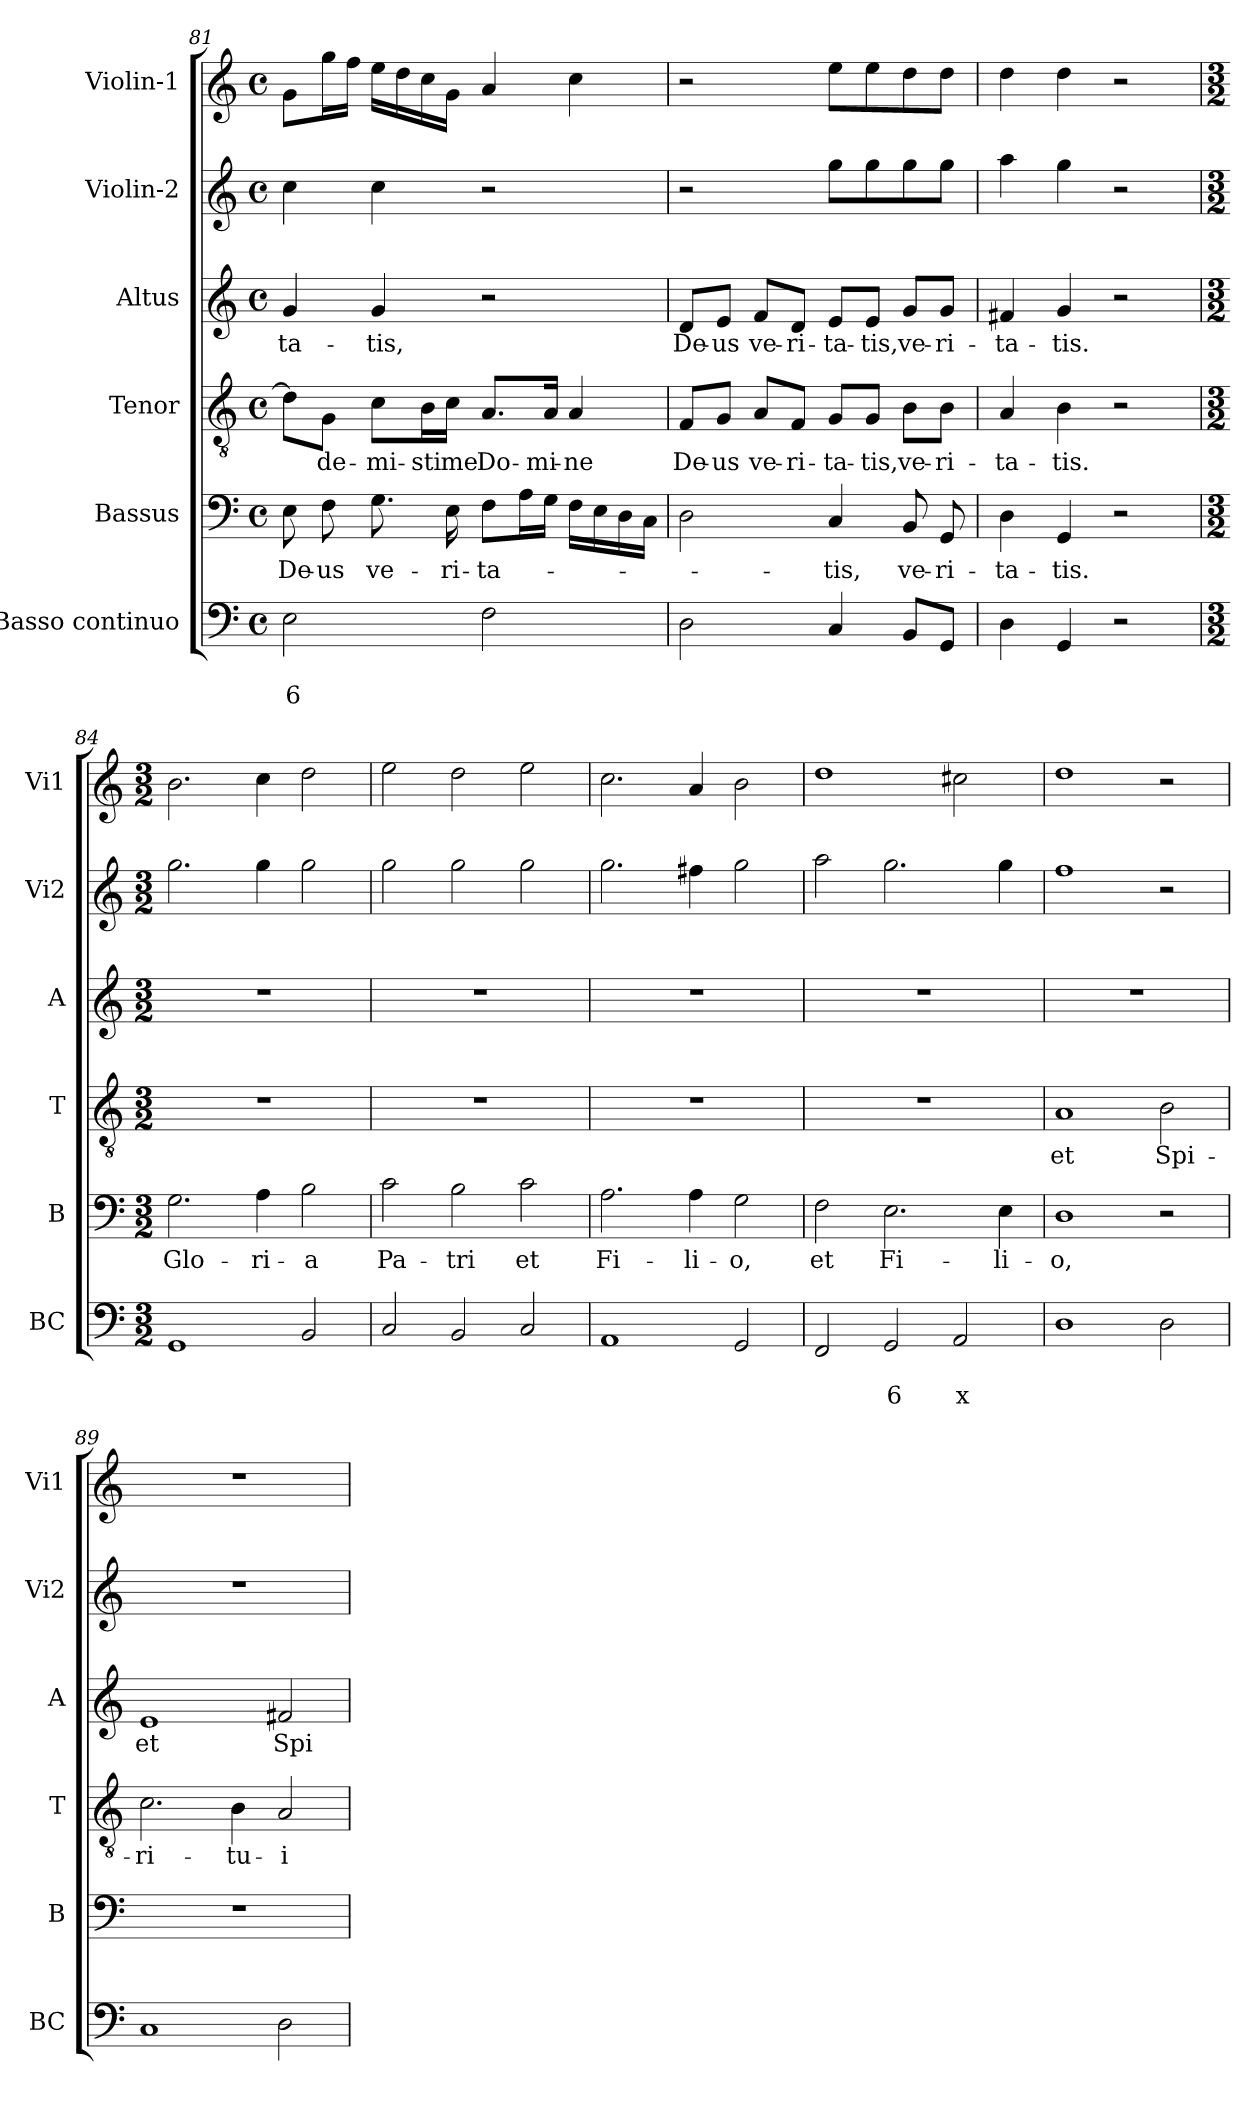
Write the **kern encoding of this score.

**kern	**text	**text	**kern	**text	**kern	**text	**kern	**text	**kern	**kern
*part6	*part6	*part6	*part5	*part5	*part4	*part4	*part3	*part3	*part2	*part1
*staff6	*staff6	*staff6	*staff5	*staff5	*staff4	*staff4	*staff3	*staff3	*staff2	*staff1
*I"Basso continuo	*	*	*I"Bassus	*	*I"Tenor	*	*I"Altus	*	*I"Violin-2	*I"Violin-1
*I'BC	*	*	*I'B	*	*I'T	*	*I'A	*	*I'Vi2	*I'Vi1
*clefF4	*	*	*clefF4	*	*clefGv2	*	*clefG2	*	*clefG2	*clefG2
*k[]	*	*	*k[]	*	*k[]	*	*k[]	*	*k[]	*k[]
*C:	*	*	*C:	*	*C:	*	*C:	*	*C:	*C:
*M4/4	*	*	*M4/4	*	*M4/4	*	*M4/4	*	*M4/4	*M4/4
*met(c)	*	*	*met(c)	*	*met(c)	*	*met(c)	*	*met(c)	*met(c)
=81	=81	=81	=81	=81	=81	=81	=81	=81	=81	=81
!	!	!LO:LY:b	!	!LO:LY:b	!	!	!	!LO:LY:b	!	!
2E\	.	6	8E\	-De-	8d\L]	.	4g/	-ta-	4cc\	8g\L
!	!	!	!	!LO:LY:b	!	!LO:LY:b	!	!	!	!
.	.	.	8F\	-us	8G\J	-de-	.	.	.	16gg\L
.	.	.	.	.	.	.	.	.	.	16ff\JJ
!	!	!	!	!LO:LY:b	!	!LO:LY:b	!	!LO:LY:b	!	!
.	.	.	8.G\	ve-	8c\L	-mi-	4g/	-tis,	4cc\	16ee\LL
.	.	.	.	.	.	.	.	.	.	16dd\
!	!	!	!	!	!	!LO:LY:b	!	!	!	!
.	.	.	.	.	16B\L	-sti	.	.	.	16cc\
!	!	!	!	!LO:LY:b	!	!LO:LY:b	!	!	!	!
.	.	.	16E\	-ri-	16c\JJ	me	.	.	.	16g\JJ
!	!	!	!	!LO:LY:b	!	!LO:LY:b	!	!	!	!
2F\	.	.	8F\L	-ta-	8.A/L	Do-	2r	.	2r	4a/
.	.	.	16A\L	.	.	.	.	.	.	.
!	!	!	!	!	!	!LO:LY:b	!	!	!	!
.	.	.	16G\JJ	.	16A/Jk	-mi-	.	.	.	.
!	!	!	!	!	!	!LO:LY:b	!	!	!	!
.	.	.	16F\LL	.	4A/	-ne	.	.	.	4cc\
.	.	.	16E\	.	.	.	.	.	.	.
.	.	.	16D\	.	.	.	.	.	.	.
.	.	.	16C\JJ	.	.	.	.	.	.	.
=82	=82	=82	=82	=82	=82	=82	=82	=82	=82	=82
!	!	!	!	!	!	!LO:LY:b	!	!LO:LY:b	!	!
2D\	.	.	2D\	.	8F/L	De-	8d/L	De-	2r	2r
!	!	!	!	!	!	!LO:LY:b	!	!LO:LY:b	!	!
.	.	.	.	.	8G/J	-us	8e/J	-us	.	.
!	!	!	!	!	!	!LO:LY:b	!	!LO:LY:b	!	!
.	.	.	.	.	8A/L	ve-	8f/L	ve-	.	.
!	!	!	!	!	!	!LO:LY:b	!	!LO:LY:b	!	!
.	.	.	.	.	8F/J	-ri-	8d/J	-ri-	.	.
!	!	!	!	!LO:LY:b	!	!LO:LY:b	!	!LO:LY:b	!	!
4C/	.	.	4C/	-tis,	8G/L	-ta-	8e/L	-ta-	8gg\L	8ee\L
!	!	!	!	!	!	!LO:LY:b	!	!LO:LY:b	!	!
.	.	.	.	.	8G/J	-tis,	8e/J	-tis,	8gg\	8ee\
!	!	!	!	!LO:LY:b	!	!LO:LY:b	!	!LO:LY:b	!	!
8BB/L	.	.	8BB/	ve-	8B\L	ve-	8g/L	ve-	8gg\	8dd\
!	!	!	!	!LO:LY:b	!	!LO:LY:b	!	!LO:LY:b	!	!
8GG/J	.	.	8GG/	-ri-	8B\J	-ri-	8g/J	-ri-	8gg\J	8dd\J
=83	=83	=83	=83	=83	=83	=83	=83	=83	=83	=83
!	!	!	!	!LO:LY:b	!	!LO:LY:b	!	!LO:LY:b	!	!
4D\	.	.	4D\	-ta-	4A/	-ta-	4f#X/	-ta-	4aa\	4dd\
!	!	!	!	!LO:LY:b	!	!LO:LY:b	!	!LO:LY:b	!	!
4GG/	.	.	4GG/	-tis.	4B\	-tis.	4g/	-tis.	4gg\	4dd\
2r	.	.	2r	.	2r	.	2r	.	2r	2r
!!LO:PB:g=z
=84	=84	=84	=84	=84	=84	=84	=84	=84	=84	=84
*M3/2	*	*	*M3/2	*	*M3/2	*	*M3/2	*	*M3/2	*M3/2
!	!	!	!	!LO:LY:b	!	!	!	!	!	!
1GG	.	.	2.G\	Glo-	1.r	.	1.r	.	2.gg\	2.b\
!	!	!	!	!LO:LY:b	!	!	!	!	!	!
.	.	.	4A\	-ri-	.	.	.	.	4gg\	4cc\
!	!	!	!	!LO:LY:b	!	!	!	!	!	!
2BB/	.	.	2B\	-a	.	.	.	.	2gg\	2dd\
=85	=85	=85	=85	=85	=85	=85	=85	=85	=85	=85
!	!	!	!	!LO:LY:b	!	!	!	!	!	!
2C/	.	.	2c\	Pa-	1.r	.	1.r	.	2gg\	2ee\
!	!	!	!	!LO:LY:b	!	!	!	!	!	!
2BB/	.	.	2B\	-tri	.	.	.	.	2gg\	2dd\
!	!	!	!	!LO:LY:b	!	!	!	!	!	!
2C/	.	.	2c\	et	.	.	.	.	2gg\	2ee\
=86	=86	=86	=86	=86	=86	=86	=86	=86	=86	=86
!	!	!	!	!LO:LY:b	!	!	!	!	!	!
1AA	.	.	2.A\	Fi-	1.r	.	1.r	.	2.gg\	2.cc\
!	!	!	!	!LO:LY:b	!	!	!	!	!	!
.	.	.	4A\	-li-	.	.	.	.	4ff#X\	4a/
!	!	!	!	!LO:LY:b	!	!	!	!	!	!
2GG/	.	.	2G\	-o,	.	.	.	.	2gg\	2b\
=87	=87	=87	=87	=87	=87	=87	=87	=87	=87	=87
!	!	!	!	!LO:LY:b	!	!	!	!	!	!
2FF/	.	.	2F\	et	1.r	.	1.r	.	2aa\	1dd
!	!	!LO:LY:b	!	!LO:LY:b	!	!	!	!	!	!
2GG/	.	6	2.E\	Fi-	.	.	.	.	2.gg\	.
!	!	!LO:LY:b	!	!	!	!	!	!	!	!
2AA/	.	x	.	.	.	.	.	.	.	2cc#X\
!	!	!	!	!LO:LY:b	!	!	!	!	!	!
.	.	.	4E\	-li-	.	.	.	.	4gg\	.
=88	=88	=88	=88	=88	=88	=88	=88	=88	=88	=88
!	!	!	!	!LO:LY:b	!	!LO:LY:b	!	!	!	!
1D	.	.	1D	-o,	1A	et	1.r	.	1ff	1dd
!	!	!	!	!	!	!LO:LY:b	!	!	!	!
2D\	.	.	2r	.	2B\	Spi-	.	.	2r	2r
=89	=89	=89	=89	=89	=89	=89	=89	=89	=89	=89
!	!	!	!	!	!	!LO:LY:b	!	!LO:LY:b	!	!
1C	.	.	1.r	.	2.c\	-ri-	1e	et	1.r	1.r
!	!	!	!	!	!	!LO:LY:b	!	!	!	!
.	.	.	.	.	4B\	-tu-	.	.	.	.
!	!	!	!	!	!	!LO:LY:b	!	!LO:LY:b	!	!
2D\	.	.	.	.	2A/	-i	2f#X/	Spi-	.	.
=	=	=	=	=	=	=	=	=	=	=
*-	*-	*-	*-	*-	*-	*-	*-	*-	*-	*-
